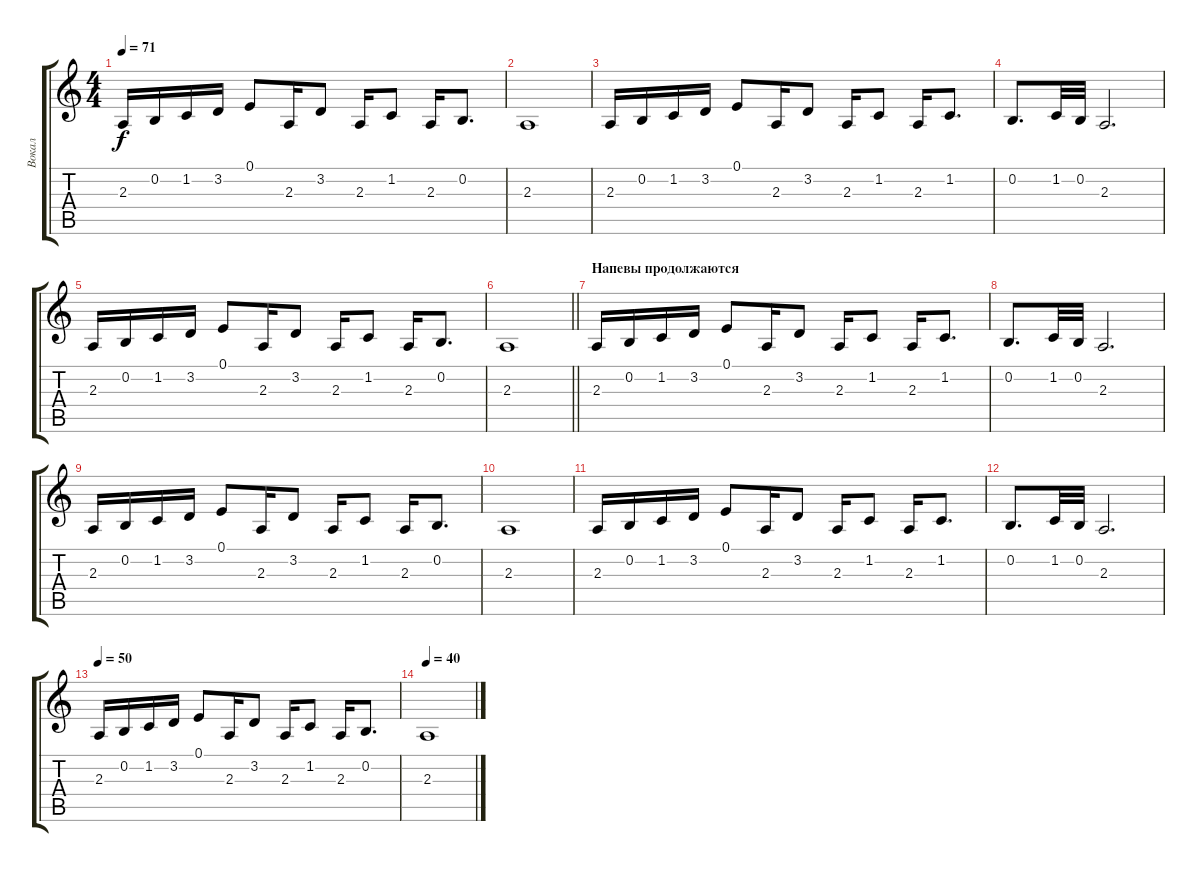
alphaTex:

\track ("Вокал" "Вокал") {instrument acousticgrandpiano}
\staff {score tabs}
\tuning (E4 B3 G3 D3 A2 E2) {hide}
\ts (4 4)
\tempo 71
\clef g2
\ks c
2.3.16{dy f} 0.2.16 1.2.16 3.2.16 0.1.8 2.3.16 3.2.8 2.3.16 1.2.8 2.3.16 0.2.8{d} |
2.3.1 |
2.3.16 0.2.16 1.2.16 3.2.16 0.1.8 2.3.16 3.2.8 2.3.16 1.2.8 2.3.16 1.2.8{d} |
0.2.8{d} 1.2.32 0.2.32 2.3.2{d} |
2.3.16 0.2.16 1.2.16 3.2.16 0.1.8 2.3.16 3.2.8 2.3.16 1.2.8 2.3.16 0.2.8{d} |
\barLineRight lightlight
2.3.1 |
\section ("" "Напевы продолжаются")
2.3.16 0.2.16 1.2.16 3.2.16 0.1.8 2.3.16 3.2.8 2.3.16 1.2.8 2.3.16 1.2.8{d} |
0.2.8{d} 1.2.32 0.2.32 2.3.2{d} |
2.3.16 0.2.16 1.2.16 3.2.16 0.1.8 2.3.16 3.2.8 2.3.16 1.2.8 2.3.16 0.2.8{d} |
2.3.1 |
2.3.16 0.2.16 1.2.16 3.2.16 0.1.8 2.3.16 3.2.8 2.3.16 1.2.8 2.3.16 1.2.8{d} |
0.2.8{d} 1.2.32 0.2.32 2.3.2{d} |
\tempo 50
2.3.16 0.2.16 1.2.16 3.2.16 0.1.8 2.3.16 3.2.8 2.3.16 1.2.8 2.3.16 0.2.8{d} |
\tempo 40
2.3.1
